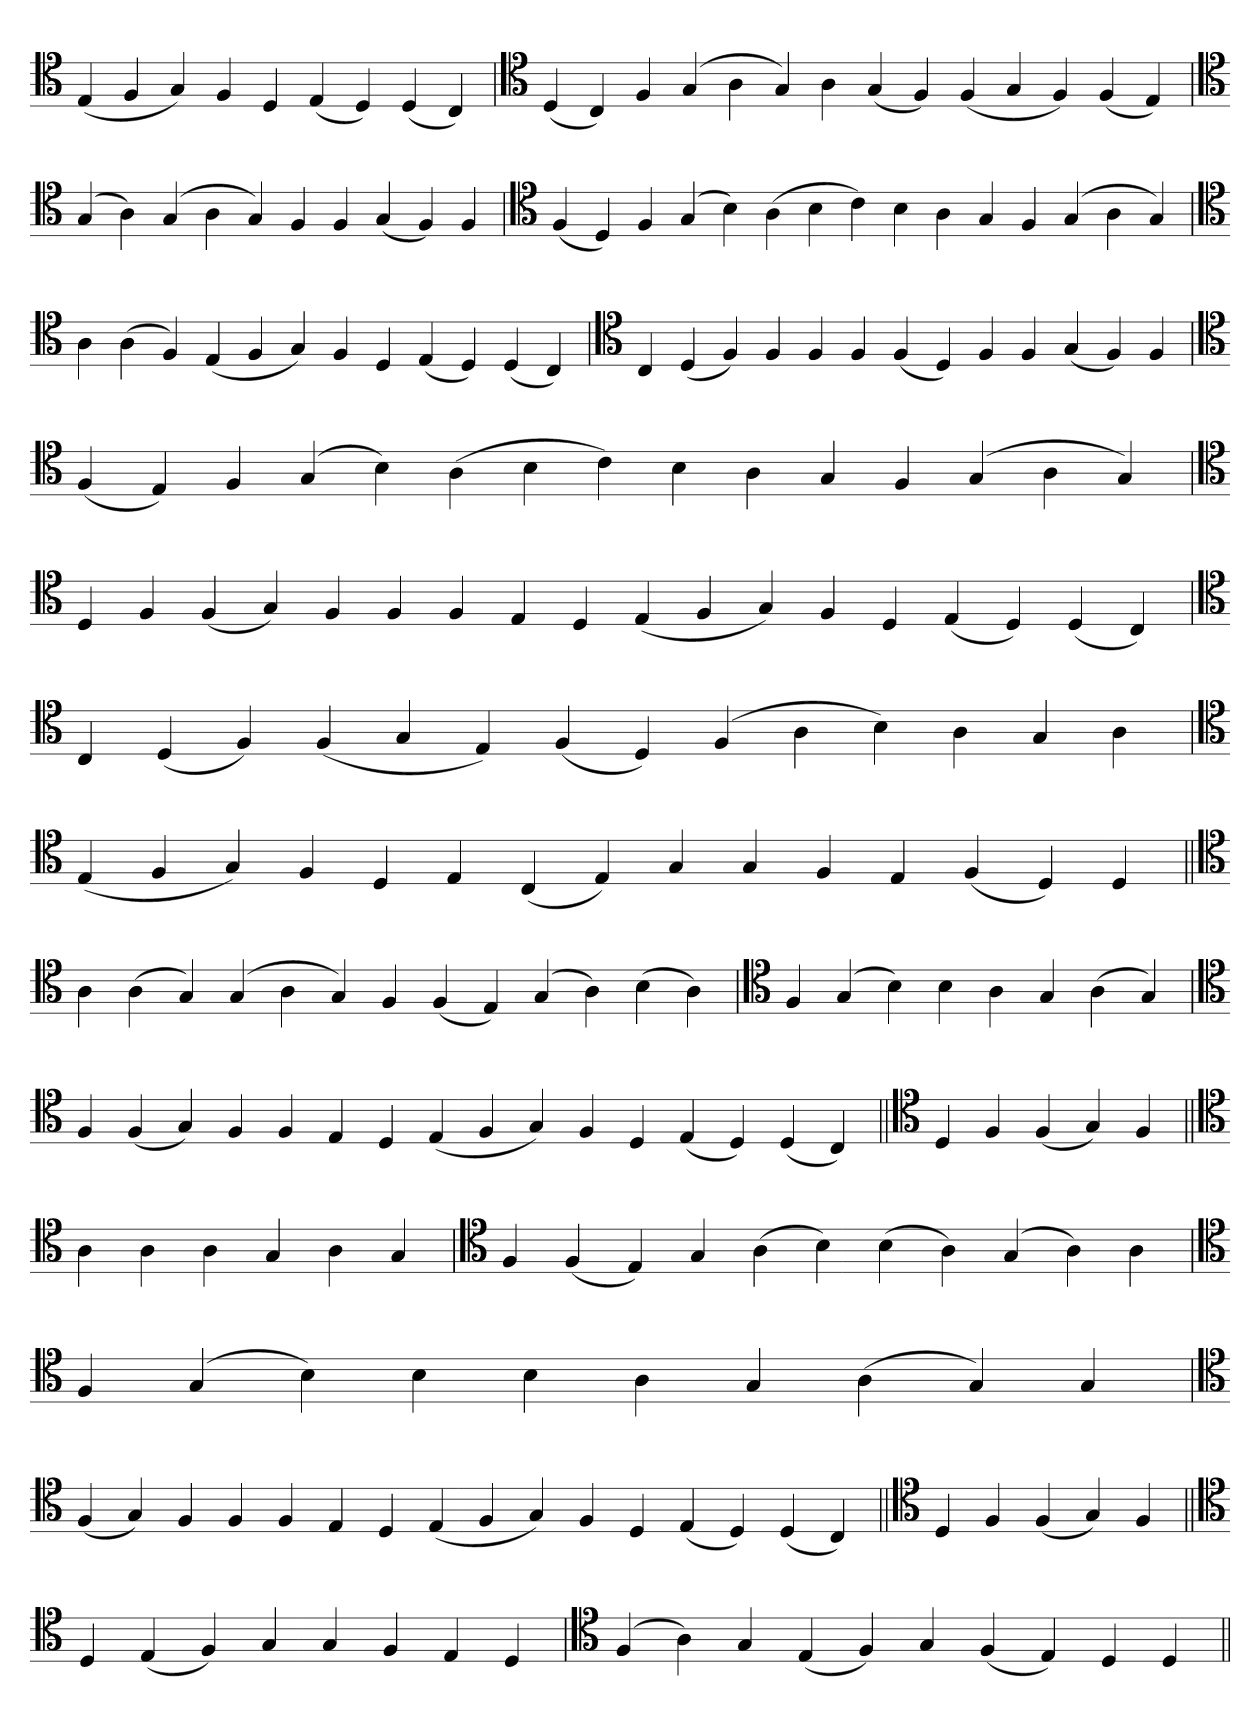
**kern
*part1
*staff1
*clefC4
=
(4E
4F
4G)
4F
4D
(4E
4D)
(4D
4C)
='
*clefC4
(4D
4C)
4F
(4G
4A
4G)
4A
(4G
4F)
(4F
4G
4F)
(4F
4E)
=`
*clefC4
(4G
4A)
(4G
4A
4G)
4F
4F
(4G
4F)
4F
=
*clefC4
(4F
4D)
4F
(4G
4B)
(4A
4B
4c)
4B
4A
4G
4F
(4G
4A
4G)
=`
*clefC4
4A
(4A
4F)
(4E
4F
4G)
4F
4D
(4E
4D)
(4D
4C)
='
*clefC4
4C
(4D
4F)
4F
4F
4F
(4F
4D)
4F
4F
(4G
4F)
4F
='
*clefC4
(4F
4E)
4F
(4G
4B)
(4A
4B
4c)
4B
4A
4G
4F
(4G
4A
4G)
=
*clefC4
4D
4F
(4F
4G)
4F
4F
4F
4E
4D
(4E
4F
4G)
4F
4D
(4E
4D)
(4D
4C)
='
*clefC4
4C
(4D
4F)
(4F
4G
4E)
(4F
4D)
(4F
4A
4B)
4A
4G
4A
=`
*clefC4
(4E
4F
4G)
4F
4D
4E
(4C
4E)
4G
4G
4F
4E
(4F
4D)
4D
=||
*clefC4
4A
(4A
4G)
(4G
4A
4G)
4F
(4F
4E)
(4G
4A)
(4B
4A)
='
*clefC4
4F
(4G
4B)
4B
4A
4G
(4A
4G)
=`
*clefC4
4F
(4F
4G)
4F
4F
4E
4D
(4E
4F
4G)
4F
4D
(4E
4D)
(4D
4C)
=||
*clefC4
4D
4F
(4F
4G)
4F
=||
*clefC4
4A
4A
4A
4G
4A
4G
=`
*clefC4
4F
(4F
4E)
4G
(4A
4B)
(4B
4A)
(4G
4A)
4A
=
*clefC4
4F
(4G
4B)
4B
4B
4A
4G
(4A
4G)
4G
=`
*clefC4
(4F
4G)
4F
4F
4F
4E
4D
(4E
4F
4G)
4F
4D
(4E
4D)
(4D
4C)
=||
*clefC4
4D
4F
(4F
4G)
4F
=||
*clefC4
4D
(4E
4F)
4G
4G
4F
4E
4D
=`
*clefC4
(4F
4A)
4G
(4E
4F)
4G
(4F
4E)
4D
4D
=||
*-
